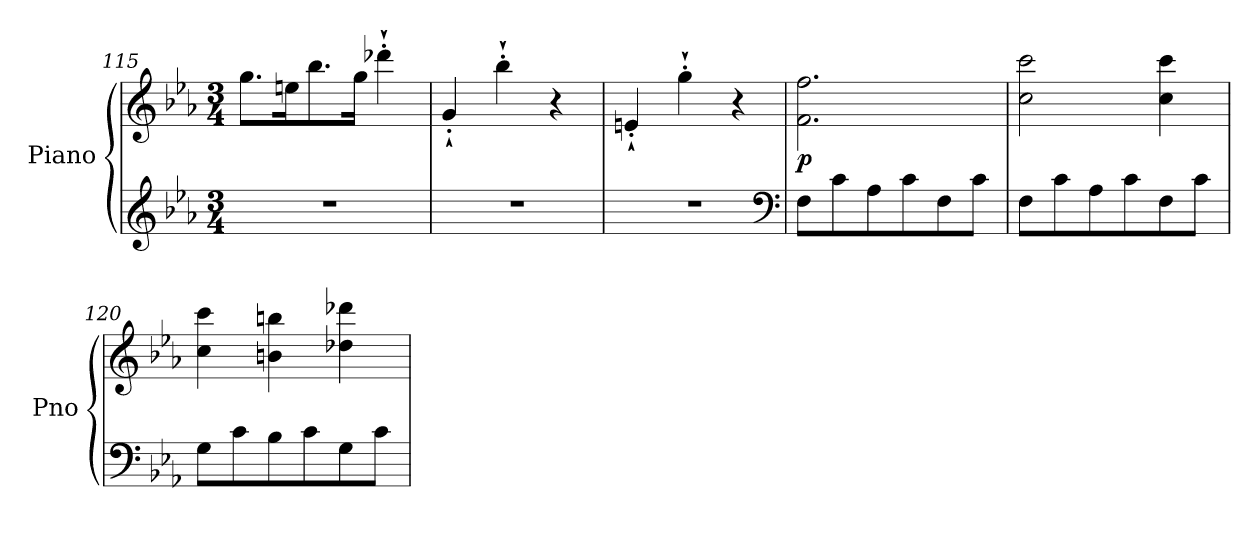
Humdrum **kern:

**kern	**kern	**dynam
*part1	*part1	*part1
*staff2	*staff1	*staff1/2
*I"Piano	*	*
*I'Pno	*	*
*clefG2	*clefG2	*
*k[b-e-a-]	*k[b-e-a-]	*
*E-:	*E-:	*
*M3/4	*M3/4	*
=115	=115	=115
2.r	8.gg\L	.
.	16een\K	.
.	8.bb-\	.
.	16gg\Jk	.
.	4ddd-X`'\	.
=116	=116	=116
2.r	4g`'/	.
.	4bb-`'\	.
.	4r	.
=117	=117	=117
2.r	4en`'/	.
.	4gg`'\	.
.	4r	.
*clefF4	*	*
=118	=118	=118
!	!	!LO:DY:b
8F\L	2.f\ 2.ff\	p
8c\	.	.
8A-\	.	.
8c\	.	.
8F\	.	.
8c\J	.	.
=119	=119	=119
8F\L	2cc\ 2ccc\	.
8c\	.	.
8A-\	.	.
8c\	.	.
8F\	4cc\ 4ccc\	.
8c\J	.	.
=120	=120	=120
8G\L	4cc\ 4ccc\	.
8c\	.	.
8B-\	4bn\ 4bbn\	.
8c\	.	.
8G\	4dd-X\ 4ddd-X\	.
8c\J	.	.
=	=	=
*-	*-	*-
